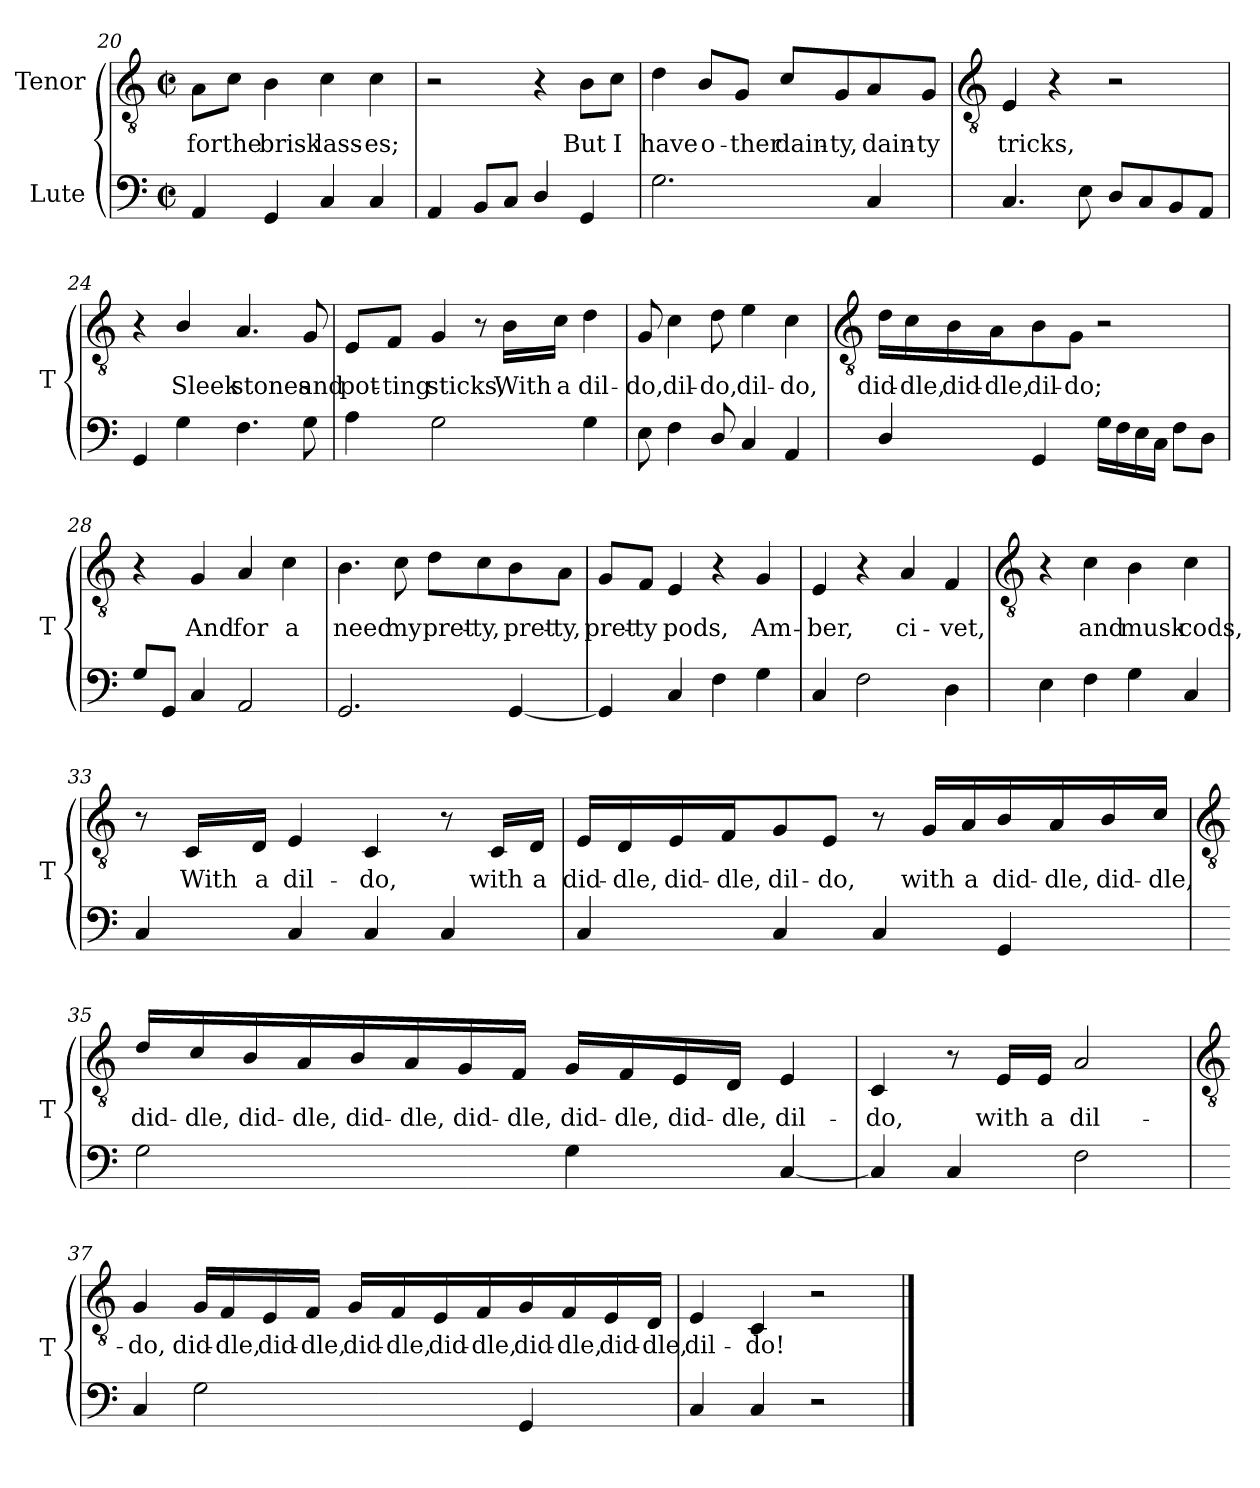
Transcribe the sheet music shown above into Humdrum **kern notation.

**kern	**kern	**text
*part2	*part1	*part1
*staff2	*staff1	*staff1
*I"Lute	*I"Tenor	*
*	*I'T	*
*clefF4	*clefGv2	*
*k[]	*k[]	*
*C:	*C:	*
*M2/2	*M2/2	*
*met(c|)	*met(c|)	*
=20	=20	=20
!	!	!LO:LY:b
4AA	8A\L	for
!	!	!LO:LY:b
.	8c\J	the
!	!	!LO:LY:b
4GG	4B	brisk
!	!	!LO:LY:b
4C	4c	lass-
!	!	!LO:LY:b
4C	4c	-es;
=21	=21	=21
4AA	2r	.
8BBL	.	.
8CJ	.	.
4D/	4r	.
!	!	!LO:LY:b
4GG	8B\L	But
!	!	!LO:LY:b
.	8c\J	I
=22	=22	=22
!	!	!LO:LY:b
2.G	4d	have
!	!	!LO:LY:b
.	8B/L	o-
!	!	!LO:LY:b
.	8G/J	-ther
!	!	!LO:LY:b
.	8c/L	dain-
!	!	!LO:LY:b
.	8G/	-ty,
!	!	!LO:LY:b
4C	8A/	dain-
!	!	!LO:LY:b
.	8G/J	-ty
!!LO:LB:g=z
=23	=23	=23
*	*clefGv2	*
!	!	!LO:LY:b
4.C	4E	tricks,
.	4r	.
8E	.	.
8DL	2r	.
8C	.	.
8BB	.	.
8AAJ	.	.
=24	=24	=24
4GG	4r	.
!	!	!LO:LY:b
4G	4B/	Sleek
!	!	!LO:LY:b
4.F	4.A	stones
!	!	!LO:LY:b
8G	8G	and
=25	=25	=25
!	!	!LO:LY:b
4A	8E/L	pot-
!	!	!LO:LY:b
.	8F/J	-ting
!	!	!LO:LY:b
2G	4G	sticks,
.	8r	.
!	!	!LO:LY:b
.	16B\LL	With
!	!	!LO:LY:b
.	16c\JJ	a
!	!	!LO:LY:b
4G	4d	dil-
=26	=26	=26
!	!	!LO:LY:b
8E	8G	-do,
!	!	!LO:LY:b
4F	4c	dil-
!	!	!LO:LY:b
8D/	8d	-do,
!	!	!LO:LY:b
4C	4e	dil-
!	!	!LO:LY:b
4AA	4c	-do,
!!LO:LB:g=z
=27	=27	=27
*	*clefGv2	*
!	!	!LO:LY:b
4D/	16d\LL	did-
!	!	!LO:LY:b
.	16c\	-dle,
!	!	!LO:LY:b
.	16B\	did-
!	!	!LO:LY:b
.	16A\J	-dle,
!	!	!LO:LY:b
4GG	8B\	dil-
!	!	!LO:LY:b
.	8G\J	-do;
16GLL	2r	.
16F	.	.
16E	.	.
16CJJ	.	.
8FL	.	.
8DJ	.	.
=28	=28	=28
8GL	4r	.
8GGJ	.	.
!	!	!LO:LY:b
4C	4G	And
!	!	!LO:LY:b
2AA	4A	for
!	!	!LO:LY:b
.	4c	a
=29	=29	=29
!	!	!LO:LY:b
2.GG	4.B	need
!	!	!LO:LY:b
.	8c	my
!	!	!LO:LY:b
.	8d\L	pret-
!	!	!LO:LY:b
.	8c\	-ty,
!	!	!LO:LY:b
[4GG	8B\	pret-
!	!	!LO:LY:b
.	8A\J	-ty,
=30	=30	=30
!	!	!LO:LY:b
4GG]	8G/L	pret-
!	!	!LO:LY:b
.	8F/J	-ty
!	!	!LO:LY:b
4C	4E	pods,
4F	4r	.
!	!	!LO:LY:b
4G	4G	Am-
=31	=31	=31
!	!	!LO:LY:b
4C	4E	-ber,
2F	4r	.
!	!	!LO:LY:b
.	4A	ci-
!	!	!LO:LY:b
4D	4F	-vet,
!!LO:LB:g=z
=32	=32	=32
*	*clefGv2	*
4E	4r	.
!	!	!LO:LY:b
4F	4c	and
!	!	!LO:LY:b
4G	4B	musk
!	!	!LO:LY:b
4C	4c	cods,
=33	=33	=33
4C	8r	.
!	!	!LO:LY:b
.	16C/LL	With
!	!	!LO:LY:b
.	16D/JJ	a
!	!	!LO:LY:b
4C	4E	dil-
!	!	!LO:LY:b
4C	4C	-do,
4C	8r	.
!	!	!LO:LY:b
.	16C/LL	with
!	!	!LO:LY:b
.	16D/JJ	a
=34	=34	=34
!	!	!LO:LY:b
4C	16E/LL	did-
!	!	!LO:LY:b
.	16D/	-dle,
!	!	!LO:LY:b
.	16E/	did-
!	!	!LO:LY:b
.	16F/J	-dle,
!	!	!LO:LY:b
4C	8G/	dil-
!	!	!LO:LY:b
.	8E/J	-do,
4C	8r	.
!	!	!LO:LY:b
.	16G/LL	with
!	!	!LO:LY:b
.	16A/	a
!	!	!LO:LY:b
4GG	16B/	did-
!	!	!LO:LY:b
.	16A/	-dle,
!	!	!LO:LY:b
.	16B/	did-
!	!	!LO:LY:b
.	16c/JJ	-dle,
!!LO:LB:g=z
=35	=35	=35
*	*clefGv2	*
!	!	!LO:LY:b
2G	16d/LL	did-
!	!	!LO:LY:b
.	16c/	-dle,
!	!	!LO:LY:b
.	16B/	did-
!	!	!LO:LY:b
.	16A/	-dle,
!	!	!LO:LY:b
.	16B/	did-
!	!	!LO:LY:b
.	16A/	-dle,
!	!	!LO:LY:b
.	16G/	did-
!	!	!LO:LY:b
.	16F/JJ	-dle,
!	!	!LO:LY:b
4G	16G/LL	did-
!	!	!LO:LY:b
.	16F/	-dle,
!	!	!LO:LY:b
.	16E/	did-
!	!	!LO:LY:b
.	16D/JJ	-dle,
!	!	!LO:LY:b
[4C	4E	dil-
=36	=36	=36
!	!	!LO:LY:b
4C]	4C	-do,
4C	8r	.
!	!	!LO:LY:b
.	16E/LL	with
!	!	!LO:LY:b
.	16E/JJ	a
!	!	!LO:LY:b
2F	2A	dil-
!!LO:LB:g=z
=37	=37	=37
*	*clefGv2	*
!	!	!LO:LY:b
4C	4G	-do,
!	!	!LO:LY:b
2G	16G/LL	did-
!	!	!LO:LY:b
.	16F/	-dle,
!	!	!LO:LY:b
.	16E/	did-
!	!	!LO:LY:b
.	16F/JJ	-dle,
!	!	!LO:LY:b
.	16G/LL	did-
!	!	!LO:LY:b
.	16F/	-dle,
!	!	!LO:LY:b
.	16E/	did-
!	!	!LO:LY:b
.	16F/	-dle,
!	!	!LO:LY:b
4GG	16G/	did-
!	!	!LO:LY:b
.	16F/	-dle,
!	!	!LO:LY:b
.	16E/	did-
!	!	!LO:LY:b
.	16D/JJ	-dle,
=38	=38	=38
!	!	!LO:LY:b
4C	4E	dil-
!	!	!LO:LY:b
4C	4C	-do!
2r	2r	.
==	==	==
*-	*-	*-
